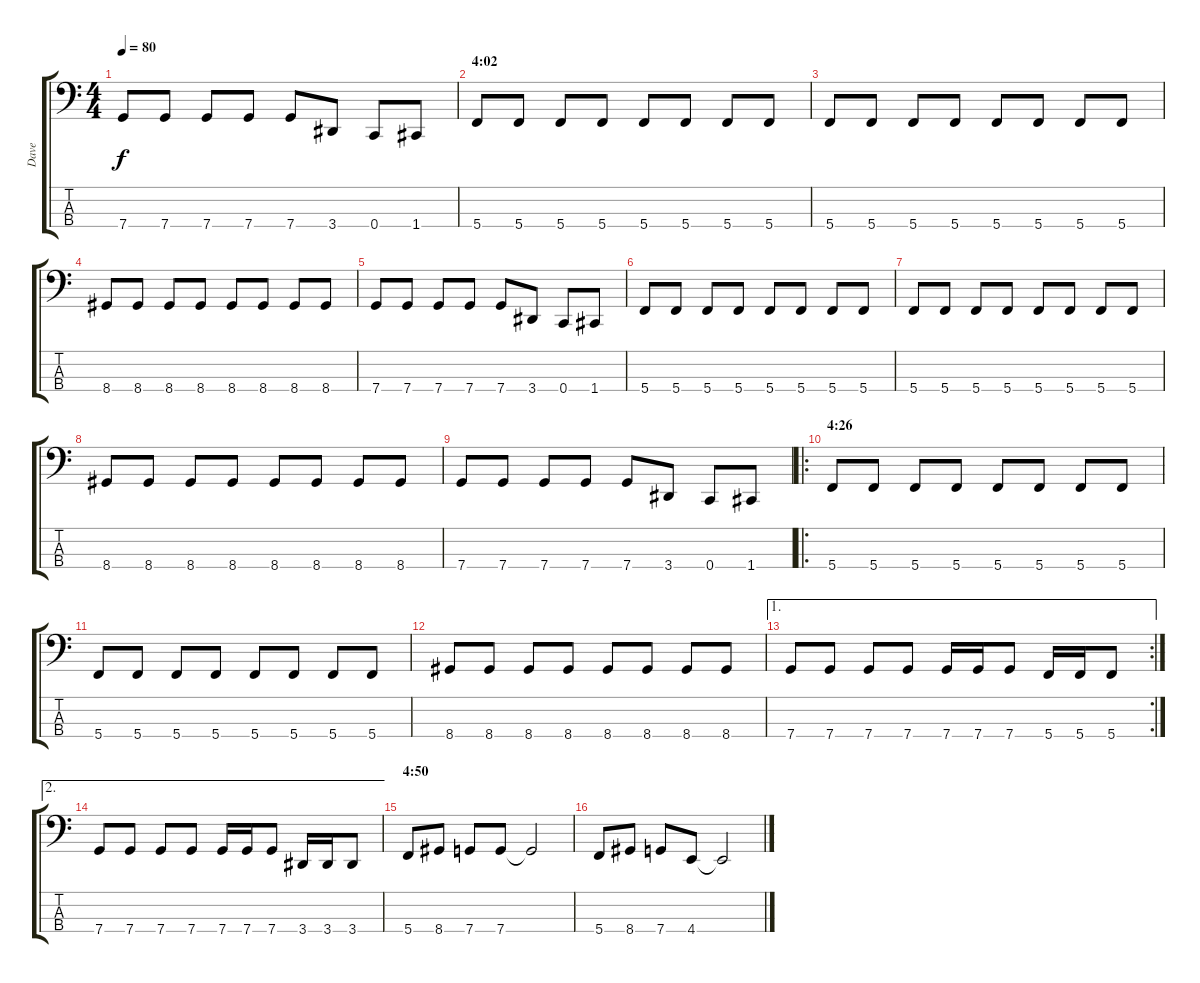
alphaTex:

\track ("Dave" "Dave") {instrument electricbasspick}
\staff {score tabs}
\tuning (Eb2 Bb1 F1 C1) {hide}
\ts (4 4)
\tempo 80
\clef f4
\ks c
7.4.8{dy f} 7.4.8 7.4.8 7.4.8 7.4.8 3.4.8 0.4.8 1.4.8 |
\section ("" "4:02")
5.4.8 5.4.8 5.4.8 5.4.8 5.4.8 5.4.8 5.4.8 5.4.8 |
5.4.8 5.4.8 5.4.8 5.4.8 5.4.8 5.4.8 5.4.8 5.4.8 |
8.4.8 8.4.8 8.4.8 8.4.8 8.4.8 8.4.8 8.4.8 8.4.8 |
7.4.8 7.4.8 7.4.8 7.4.8 7.4.8 3.4.8 0.4.8 1.4.8 |
5.4.8 5.4.8 5.4.8 5.4.8 5.4.8 5.4.8 5.4.8 5.4.8 |
5.4.8 5.4.8 5.4.8 5.4.8 5.4.8 5.4.8 5.4.8 5.4.8 |
8.4.8 8.4.8 8.4.8 8.4.8 8.4.8 8.4.8 8.4.8 8.4.8 |
7.4.8 7.4.8 7.4.8 7.4.8 7.4.8 3.4.8 0.4.8 1.4.8 |
\ro
\section ("" "4:26")
5.4.8 5.4.8 5.4.8 5.4.8 5.4.8 5.4.8 5.4.8 5.4.8 |
5.4.8 5.4.8 5.4.8 5.4.8 5.4.8 5.4.8 5.4.8 5.4.8 |
8.4.8 8.4.8 8.4.8 8.4.8 8.4.8 8.4.8 8.4.8 8.4.8 |
\ae 1
\rc 2
7.4.8 7.4.8 7.4.8 7.4.8 7.4.16 7.4.16 7.4.8 5.4.16 5.4.16 5.4.8 |
\ae 2
7.4.8 7.4.8 7.4.8 7.4.8 7.4.16 7.4.16 7.4.8 3.4.16 3.4.16 3.4.8 |
\section ("" "4:50")
5.4.8 8.4.8 7.4.8 7.4.8 7.4{t}.2 |
5.4.8 8.4.8 7.4.8 4.4.8 4.4{t}.2
